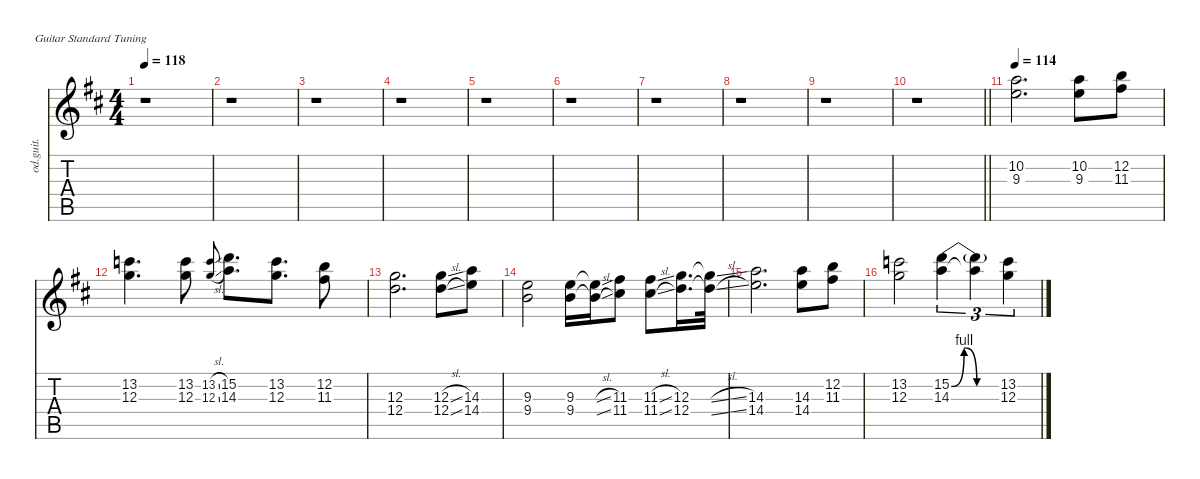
\defaultSystemsLayout 4
\hideDynamics
\bracketExtendMode nobrackets
\otherSystemsTrackNameOrientation horizontal
\track ("Kirk - Lead Distortion" "od.guit.") {instrument distortionguitar}
\staff {score tabs}
\tuning (E4 B3 G3 D3 A2 E2)
\ts (4 4)
\tempo 118
\clef g2
\ks bminor
r.1{dy mf beam Down} |
r.1{beam Down} |
r.1{beam Down} |
r.1{beam Down} |
r.1{beam Down} |
r.1{beam Down} |
r.1{beam Down} |
r.1{beam Down} |
r.1{beam Down} |
\barLineRight lightlight
r.1{beam Down} |
\tempo 114
(10.2{acc forcenatural} 9.3{acc forcenatural}).2{d dy f beam Down} (10.2{acc forcenatural} 9.3{acc forcenatural}).8{beam Down} (12.2{acc forcenatural} 11.3{acc #}).8{beam Down} |
(13.2{acc forcenatural} 12.3{acc forcenatural}).4{d beam Down} (13.2{acc forcenatural} 12.3{acc forcenatural}).8{beam Down} (13.2{sl acc forcenatural} 12.3{sl acc forcenatural}).8{gr onbeat dy mf beam Up} (15.2{acc forcenatural} 14.3{acc forcenatural}).8{d dy f beam Down} (13.2{acc forcenatural} 12.3{acc forcenatural}).8{d beam Down} (12.2{acc forcenatural} 11.3{acc #}).8{beam Down} |
(12.3{acc forcenatural} 12.4{acc forcenatural}).2{d beam Down} (12.3{sl acc forcenatural} 12.4{sl acc forcenatural}).8{beam Down} (14.3{acc forcenatural} 14.4{acc forcenatural}).8{beam Down} |
(9.3{acc forcenatural} 9.4{acc forcenatural}).2{beam Down} (9.3{acc forcenatural} 9.4{acc forcenatural}).16{beam Down} (9.3{sl t acc forcenatural} 9.4{sl t acc forcenatural}).16{beam Down} (11.3{acc #} 11.4{acc #}).8{beam Down} (11.3{sl acc #} 11.4{sl acc #}).8{beam Down} (12.3{acc forcenatural} 12.4{acc forcenatural}).16{d beam Down} (12.3{sl t acc forcenatural} 12.4{sl t acc forcenatural}).32{beam Down} |
(14.3{acc forcenatural} 14.4{acc forcenatural}).2{d beam Down} (14.3{acc forcenatural} 14.4{acc forcenatural}).8{beam Down} (12.2{acc forcenatural} 11.3{acc #}).8{beam Down} |
(13.2{acc forcenatural} 12.3{acc forcenatural}).2{beam Down} (15.2{be (bendrelease 0 0 30 4 30 4 60 0) acc forcenatural} 14.3{acc forcenatural}).4{tu (3 2) beam Down} (15.2{be (hold 0 0 60 0) t acc forcenatural} 14.3{t acc forcenatural}).4{tu (3 2) beam Down} (13.2{acc forcenatural} 12.3{acc forcenatural}).4{tu (3 2) beam Down}
